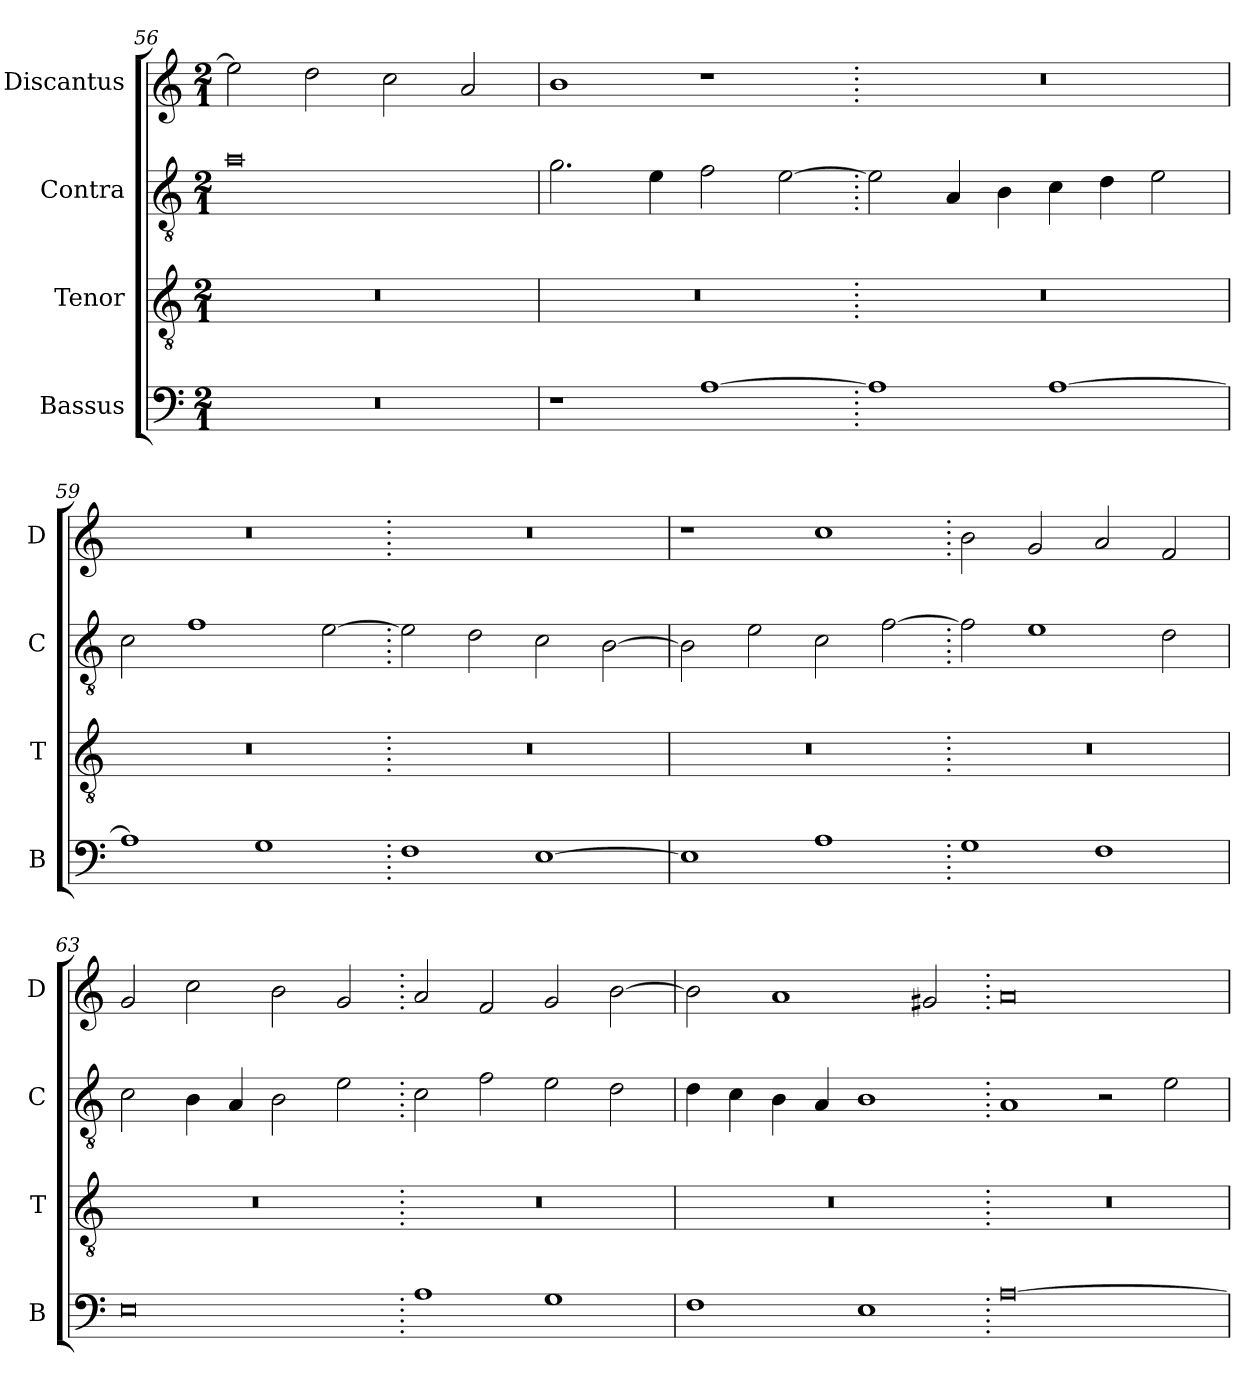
**kern	**kern	**kern	**kern
*part4	*part3	*part2	*part1
*staff4	*staff3	*staff2	*staff1
*I"Bassus	*I"Tenor	*I"Contra	*I"Discantus
*I'B	*I'T	*I'C	*I'D
*clefF4	*clefGv2	*clefGv2	*clefG2
*k[]	*k[]	*k[]	*k[]
*M2/1	*M2/1	*M2/1	*M2/1
=56	=56	=56	=56
0r	0r	0a	2ee\]
.	.	.	2dd\
.	.	.	2cc\
.	.	.	2a/
=57	=57	=57	=57
1r	0r	2.g\	1b
.	.	4e\	.
[1A	.	2f\	1r
.	.	[2e\	.
=58.	=58.	=58.	=58.
1A]	0r	2e\]	0r
.	.	4A/	.
.	.	4B\	.
[1A	.	4c\	.
.	.	4d\	.
.	.	2e\	.
=59	=59	=59	=59
1A]	0r	2c\	0r
.	.	1f	.
1G	.	.	.
.	.	[2e\	.
=60.	=60.	=60.	=60.
1F	0r	2e\]	0r
.	.	2d\	.
[1E	.	2c\	.
.	.	[2B\	.
=61	=61	=61	=61
1E]	0r	2B\]	1r
.	.	2e\	.
1A	.	2c\	1cc
.	.	[2f\	.
=62.	=62.	=62.	=62.
1G	0r	2f\]	2b\
.	.	1e	2g/
1F	.	.	2a/
.	.	2d\	2f/
=63	=63	=63	=63
0E	0r	2c\	2g/
.	.	4B\	2cc\
.	.	4A/	.
.	.	2B\	2b\
.	.	2e\	2g/
=64.	=64.	=64.	=64.
1A	0r	2c\	2a/
.	.	2f\	2f/
1G	.	2e\	2g/
.	.	2d\	[2b\
=65	=65	=65	=65
1F	0r	4d\	2b\]
.	.	4c\	.
.	.	4B\	1a
.	.	4A/	.
1E	.	1B	.
.	.	.	2g#X/
=66.	=66.	=66.	=66.
[0A	0r	1A	0a
.	.	2r	.
.	.	2e\	.
=	=	=	=
*-	*-	*-	*-
